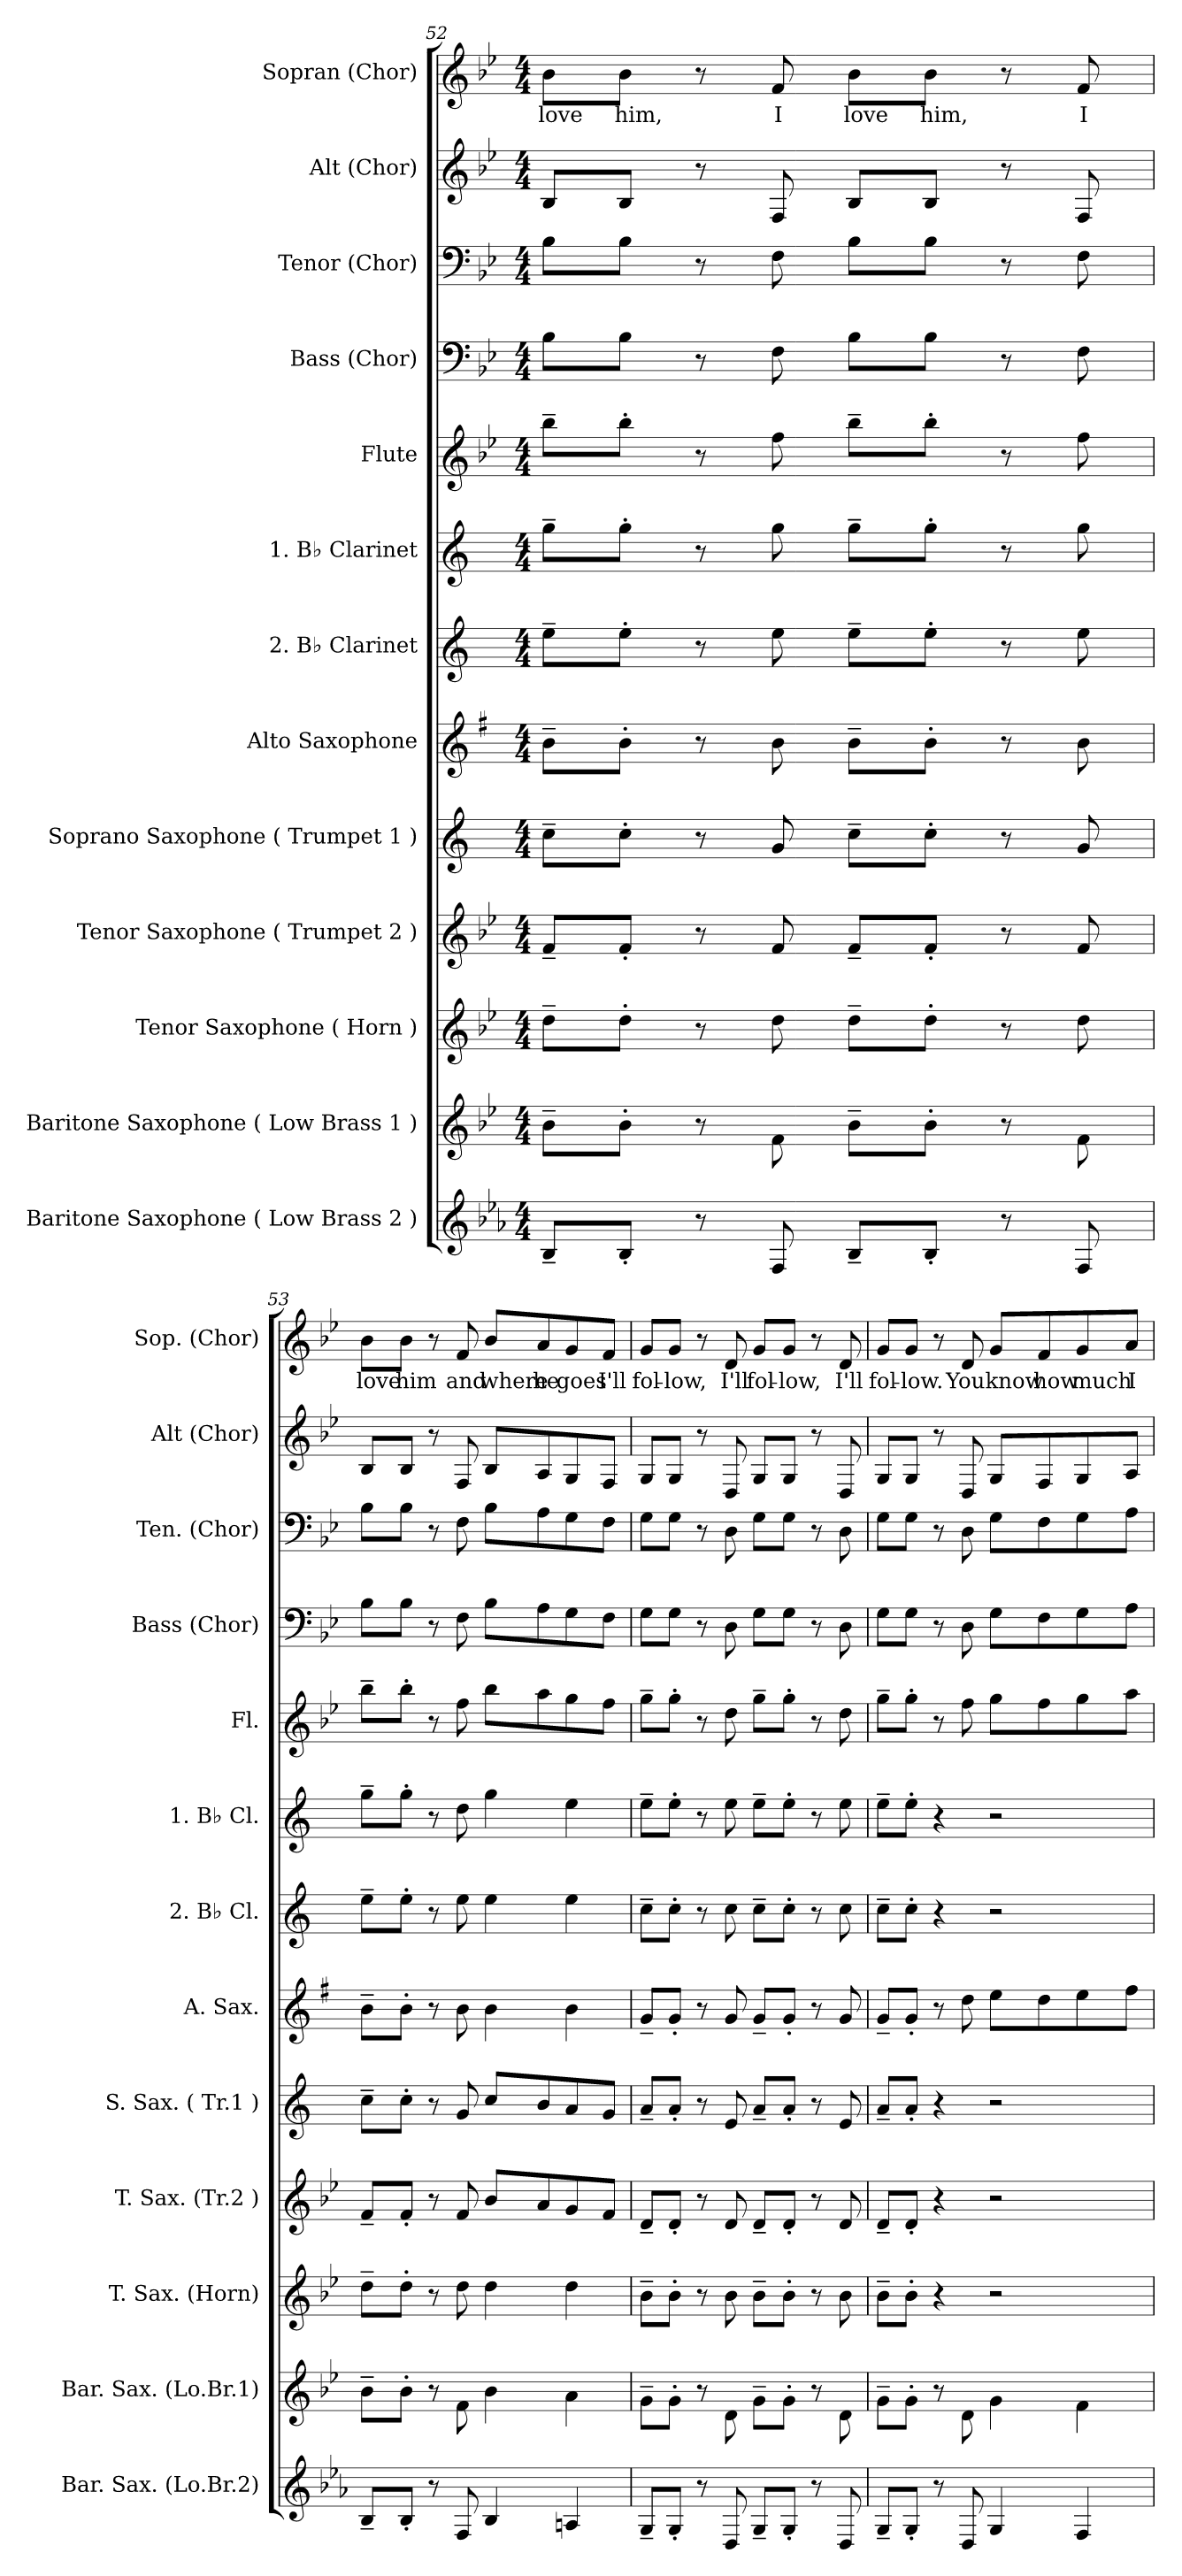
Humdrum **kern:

**kern	**kern	**kern	**kern	**kern	**kern	**kern	**kern	**kern	**kern	**kern	**kern	**kern	**text
*part13	*part12	*part11	*part10	*part9	*part8	*part7	*part6	*part5	*part4	*part3	*part2	*part1	*part1
*staff13	*staff12	*staff11	*staff10	*staff9	*staff8	*staff7	*staff6	*staff5	*staff4	*staff3	*staff2	*staff1	*staff1
*I"Baritone Saxophone   ( Low Brass 2 )	*I"Baritone Saxophone   ( Low Brass 1 )	*I"Tenor Saxophone     ( Horn )	*I"Tenor Saxophone    ( Trumpet 2 )	*I"Soprano Saxophone    ( Trumpet 1 )	*I"Alto Saxophone	*I"2. B♭ Clarinet	*I"1. B♭ Clarinet	*I"Flute	*I"Bass (Chor)	*I"Tenor  (Chor)	*I"Alt (Chor)	*I"Sopran (Chor)	*
*I'Bar. Sax. (Lo.Br.2)	*I'Bar. Sax. (Lo.Br.1)	*I'T. Sax. (Horn)	*I'T. Sax. (Tr.2 )	*I'S. Sax. ( Tr.1 )	*I'A. Sax.	*I'2. B♭ Cl.	*I'1. B♭ Cl.	*I'Fl.	*I'Bass (Chor)	*I'Ten. (Chor)	*I'Alt (Chor)	*I'Sop. (Chor)	*
*clefG2	*clefG2	*clefG2	*clefG2	*clefG2	*clefG2	*clefG2	*clefG2	*clefG2	*clefF4	*clefF4	*clefG2	*clefG2	*
*ITrd12c21	*ITrd12c21	*ITrd8c14	*ITrd8c14	*ITrd1c2	*ITrd5c9	*ITrd1c2	*ITrd1c2	*	*	*	*	*	*
*k[b-e-a-]	*k[b-e-]	*k[b-e-]	*k[b-e-]	*k[b-e-]	*k[b-e-]	*k[b-e-]	*k[b-e-]	*k[b-e-]	*k[b-e-]	*k[b-e-]	*k[b-e-]	*k[b-e-]	*
*E-:	*B-:	*B-:	*B-:	*B-:	*B-:	*B-:	*B-:	*B-:	*B-:	*B-:	*B-:	*B-:	*
*M4/4	*M4/4	*M4/4	*M4/4	*M4/4	*M4/4	*M4/4	*M4/4	*M4/4	*M4/4	*M4/4	*M4/4	*M4/4	*
=52	=52	=52	=52	=52	=52	=52	=52	=52	=52	=52	=52	=52	=52
8BB-~/L	8B-~\L	8d~\L	8F~/L	8b-~\L	8d~\L	8dd~\L	8ff~\L	8bb-~\L	8B-\L	8B-\L	8B-/L	8b-\L	love
8BB-'/J	8B-'\J	8d'\J	8F'/J	8b-'\J	8d'\J	8dd'\J	8ff'\J	8bb-'\J	8B-\J	8B-\J	8B-/J	8b-\J	him,
8r	8r	8r	8r	8r	8r	8r	8r	8r	8r	8r	8r	8r	.
8FF/	8F\	8d\	8F/	8f/	8d\	8dd\	8ff\	8ff\	8F\	8F\	8F/	8f/	I
8BB-~/L	8B-~\L	8d~\L	8F~/L	8b-~\L	8d~\L	8dd~\L	8ff~\L	8bb-~\L	8B-\L	8B-\L	8B-/L	8b-\L	love
8BB-'/J	8B-'\J	8d'\J	8F'/J	8b-'\J	8d'\J	8dd'\J	8ff'\J	8bb-'\J	8B-\J	8B-\J	8B-/J	8b-\J	him,
8r	8r	8r	8r	8r	8r	8r	8r	8r	8r	8r	8r	8r	.
8FF/	8F\	8d\	8F/	8f/	8d\	8dd\	8ff\	8ff\	8F\	8F\	8F/	8f/	I
=53	=53	=53	=53	=53	=53	=53	=53	=53	=53	=53	=53	=53	=53
8BB-~/L	8B-~\L	8d~\L	8F~/L	8b-~\L	8d~\L	8dd~\L	8ff~\L	8bb-~\L	8B-\L	8B-\L	8B-/L	8b-\L	love
8BB-'/J	8B-'\J	8d'\J	8F'/J	8b-'\J	8d'\J	8dd'\J	8ff'\J	8bb-'\J	8B-\J	8B-\J	8B-/J	8b-\J	him
8r	8r	8r	8r	8r	8r	8r	8r	8r	8r	8r	8r	8r	.
8FF/	8F\	8d\	8F/	8f/	8d\	8dd\	8cc\	8ff\	8F\	8F\	8F/	8f/	and
4BB-/	4B-\	4d\	8B-/L	8b-/L	4d\	4dd\	4ff\	8bb-\L	8B-\L	8B-\L	8B-/L	8b-/L	where
.	.	.	8A/	8a/	.	.	.	8aa\	8A\	8A\	8A/	8a/	he
4AAn/	4A\	4d\	8G/	8g/	4d\	4dd\	4dd\	8gg\	8G\	8G\	8G/	8g/	goes
.	.	.	8F/J	8f/J	.	.	.	8ff\J	8F\J	8F\J	8F/J	8f/J	I'll
!!LO:PB:g=z
=54	=54	=54	=54	=54	=54	=54	=54	=54	=54	=54	=54	=54	=54
8GG~/L	8G~\L	8B-~\L	8D~/L	8g~/L	8B-~/L	8b-~\L	8dd~\L	8gg~\L	8G\L	8G\L	8G/L	8g/L	fol-
8GG'/J	8G'\J	8B-'\J	8D'/J	8g'/J	8B-'/J	8b-'\J	8dd'\J	8gg'\J	8G\J	8G\J	8G/J	8g/J	-low,
8r	8r	8r	8r	8r	8r	8r	8r	8r	8r	8r	8r	8r	.
8DD/	8D\	8B-\	8D/	8d/	8B-/	8b-\	8dd\	8dd\	8D\	8D\	8D/	8d/	I'll
8GG~/L	8G~\L	8B-~\L	8D~/L	8g~/L	8B-~/L	8b-~\L	8dd~\L	8gg~\L	8G\L	8G\L	8G/L	8g/L	fol-
8GG'/J	8G'\J	8B-'\J	8D'/J	8g'/J	8B-'/J	8b-'\J	8dd'\J	8gg'\J	8G\J	8G\J	8G/J	8g/J	-low,
8r	8r	8r	8r	8r	8r	8r	8r	8r	8r	8r	8r	8r	.
8DD/	8D\	8B-\	8D/	8d/	8B-/	8b-\	8dd\	8dd\	8D\	8D\	8D/	8d/	I'll
=55	=55	=55	=55	=55	=55	=55	=55	=55	=55	=55	=55	=55	=55
8GG~/L	8G~\L	8B-~\L	8D~/L	8g~/L	8B-~/L	8b-~\L	8dd~\L	8gg~\L	8G\L	8G\L	8G/L	8g/L	fol-
8GG'/J	8G'\J	8B-'\J	8D'/J	8g'/J	8B-'/J	8b-'\J	8dd'\J	8gg'\J	8G\J	8G\J	8G/J	8g/J	-low.
8r	8r	4r	4r	4r	8r	4r	4r	8r	8r	8r	8r	8r	.
8DD/	8D\	.	.	.	8f\	.	.	8ff\	8D\	8D\	8D/	8d/	You
4GG/	4G\	2r	2r	2r	8g\L	2r	2r	8gg\L	8G\L	8G\L	8G/L	8g/L	know
.	.	.	.	.	8f\	.	.	8ff\	8F\	8F\	8F/	8f/	how
4FF/	4F\	.	.	.	8g\	.	.	8gg\	8G\	8G\	8G/	8g/	much
.	.	.	.	.	8a\J	.	.	8aa\J	8A\J	8A\J	8A/J	8a/J	I
=	=	=	=	=	=	=	=	=	=	=	=	=	=
*-	*-	*-	*-	*-	*-	*-	*-	*-	*-	*-	*-	*-	*-
